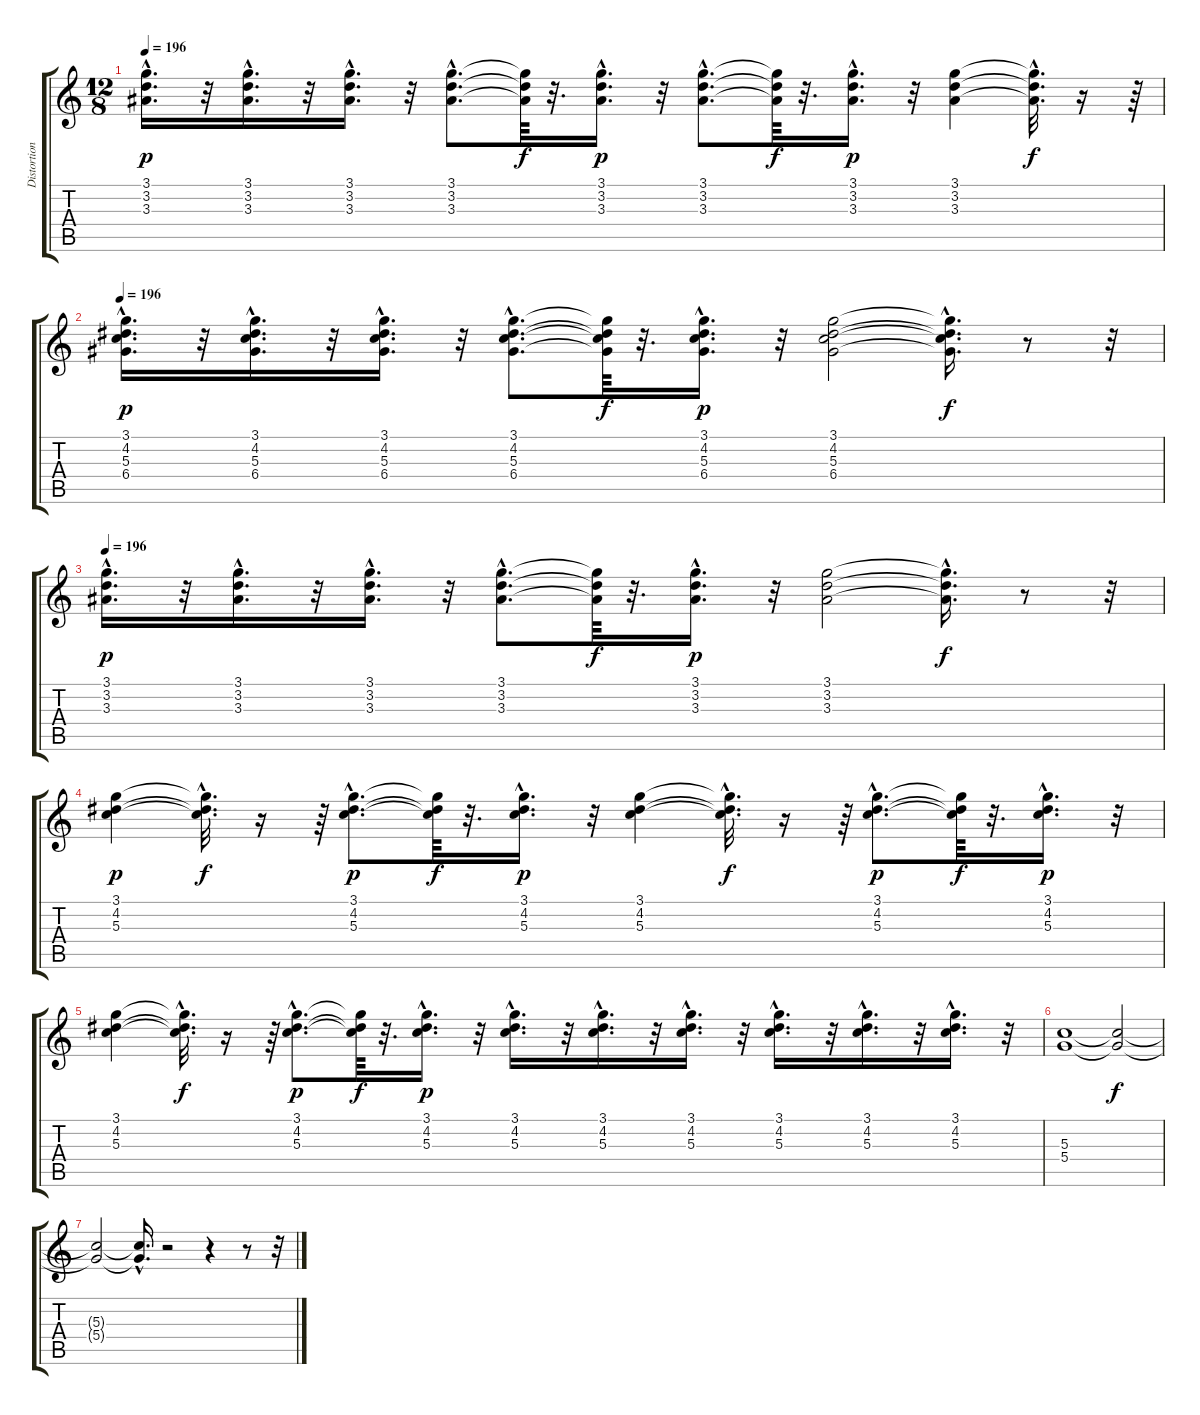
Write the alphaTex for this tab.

\track ("Distortion" "Distortion") {instrument distortionguitar}
\staff {score tabs}
\tuning (E4 B3 G3 D3 A2 E2) {hide}
\ts (12 8)
\tempo 196
\clef g2
\ks c
(3.1{hac} 3.2{hac} 3.3{hac}).16{d dy p} r.32 (3.1{hac} 3.2{hac} 3.3{hac}).16{d} r.32 (3.1{hac} 3.2{hac} 3.3{hac}).16{d} r.32 (3.1{hac} 3.2{hac} 3.3{hac}).8{d} (3.1{t} 3.2{t} 3.3{t}).64{dy f} r.32{d} (3.1{hac} 3.2{hac} 3.3{hac}).16{d dy p} r.32 (3.1{hac} 3.2{hac} 3.3{hac}).8{d} (3.1{t} 3.2{t} 3.3{t}).64{dy f} r.32{d} (3.1{hac} 3.2{hac} 3.3{hac}).16{d dy p} r.32 (3.1 3.2 3.3).4 (3.1{hac t} 3.2{hac t} 3.3{hac t}).32{d dy f} r.16 r.64 |
\tempo 196
(3.1{hac} 4.2{hac} 5.3{hac} 6.4{hac}).16{d dy p} r.32 (3.1{hac} 4.2{hac} 5.3{hac} 6.4{hac}).16{d} r.32 (3.1{hac} 4.2{hac} 5.3{hac} 6.4{hac}).16{d} r.32 (3.1{hac} 4.2{hac} 5.3{hac} 6.4{hac}).8{d} (3.1{t} 4.2{t} 5.3{t} 6.4{t}).64{dy f} r.32{d} (3.1{hac} 4.2{hac} 5.3{hac} 6.4{hac}).16{d dy p} r.32 (3.1 4.2 5.3 6.4).2 (3.1{hac t} 4.2{hac t} 5.3{hac t} 6.4{hac t}).16{d dy f} r.8 r.32 |
\tempo 196
(3.1{hac} 3.2{hac} 3.3{hac}).16{d dy p} r.32 (3.1{hac} 3.2{hac} 3.3{hac}).16{d} r.32 (3.1{hac} 3.2{hac} 3.3{hac}).16{d} r.32 (3.1{hac} 3.2{hac} 3.3{hac}).8{d} (3.1{t} 3.2{t} 3.3{t}).64{dy f} r.32{d} (3.1{hac} 3.2{hac} 3.3{hac}).16{d dy p} r.32 (3.1 3.2 3.3).2 (3.1{hac t} 3.2{hac t} 3.3{hac t}).16{d dy f} r.8 r.32 |
(3.1 4.2 5.3).4{dy p} (3.1{hac t} 4.2{hac t} 5.3{hac t}).32{d dy f} r.16 r.64 (3.1{hac} 4.2{hac} 5.3{hac}).8{d dy p} (3.1{t} 4.2{t} 5.3{t}).64{dy f} r.32{d} (3.1{hac} 4.2{hac} 5.3{hac}).16{d dy p} r.32 (3.1 4.2 5.3).4 (3.1{hac t} 4.2{hac t} 5.3{hac t}).32{d dy f} r.16 r.64 (3.1{hac} 4.2{hac} 5.3{hac}).8{d dy p} (3.1{t} 4.2{t} 5.3{t}).64{dy f} r.32{d} (3.1{hac} 4.2{hac} 5.3{hac}).16{d dy p} r.32 |
(3.1 4.2 5.3).4 (3.1{hac t} 4.2{hac t} 5.3{hac t}).32{d dy f} r.16 r.64 (3.1{hac} 4.2{hac} 5.3{hac}).8{d dy p} (3.1{t} 4.2{t} 5.3{t}).64{dy f} r.32{d} (3.1{hac} 4.2{hac} 5.3{hac}).16{d dy p} r.32 (3.1{hac} 4.2{hac} 5.3{hac}).16{d} r.32 (3.1{hac} 4.2{hac} 5.3{hac}).16{d} r.32 (3.1{hac} 4.2{hac} 5.3{hac}).16{d} r.32 (3.1{hac} 4.2{hac} 5.3{hac}).16{d} r.32 (3.1{hac} 4.2{hac} 5.3{hac}).16{d} r.32 (3.1{hac} 4.2{hac} 5.3{hac}).16{d} r.32 |
(5.3 5.4).1 (5.3{t} 5.4{t}).2{dy f} |
(5.3{t} 5.4{t}).2 (5.3{hac t} 5.4{hac t}).16{d} r.2 r.4 r.8 r.32
